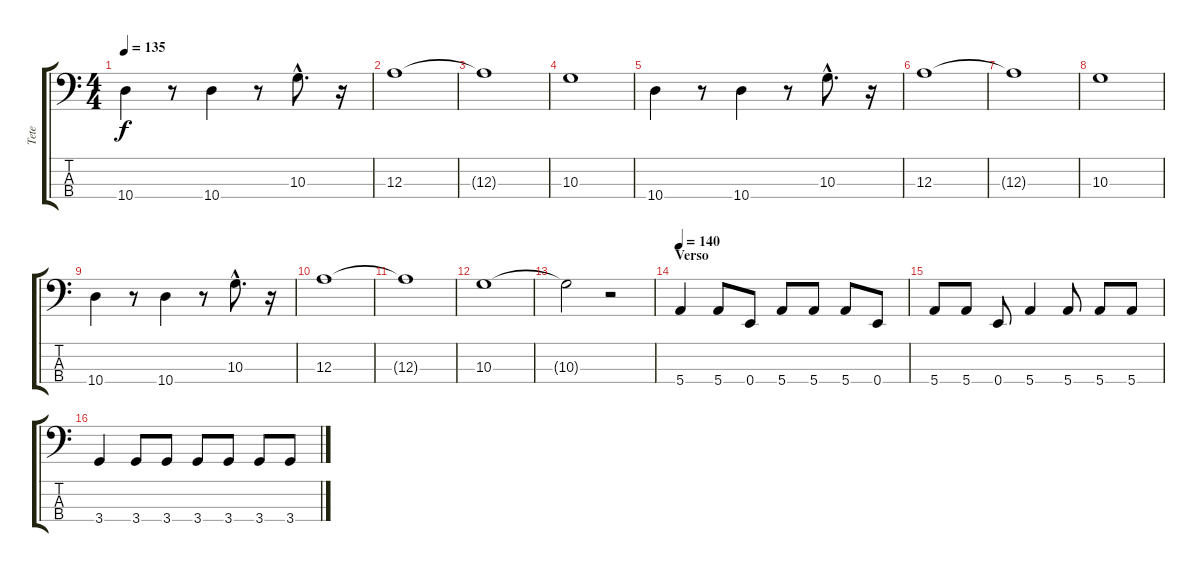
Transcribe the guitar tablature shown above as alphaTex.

\track ("Tete" "Tete") {instrument electricbassfinger}
\staff {score tabs}
\tuning (G2 D2 A1 E1) {hide}
\ts (4 4)
\tempo 135
\clef f4
\ks c
10.4.4{dy f} r.8 10.4.4 r.8 10.3{hac}.8{d} r.16 |
12.3.1 |
12.3{t}.1 |
10.3.1 |
10.4.4 r.8 10.4.4 r.8 10.3{hac}.8{d} r.16 |
12.3.1 |
12.3{t}.1 |
10.3.1 |
10.4.4 r.8 10.4.4 r.8 10.3{hac}.8{d} r.16 |
12.3.1 |
12.3{t}.1 |
10.3.1 |
10.3{t}.2 r.2 |
\section ("" "Verso")
\tempo 140
5.4.4 5.4.8 0.4.8 5.4.8 5.4.8 5.4.8 0.4.8 |
5.4.8 5.4.8 0.4.8 5.4.4 5.4.8 5.4.8 5.4.8 |
3.4.4 3.4.8 3.4.8 3.4.8 3.4.8 3.4.8 3.4.8
